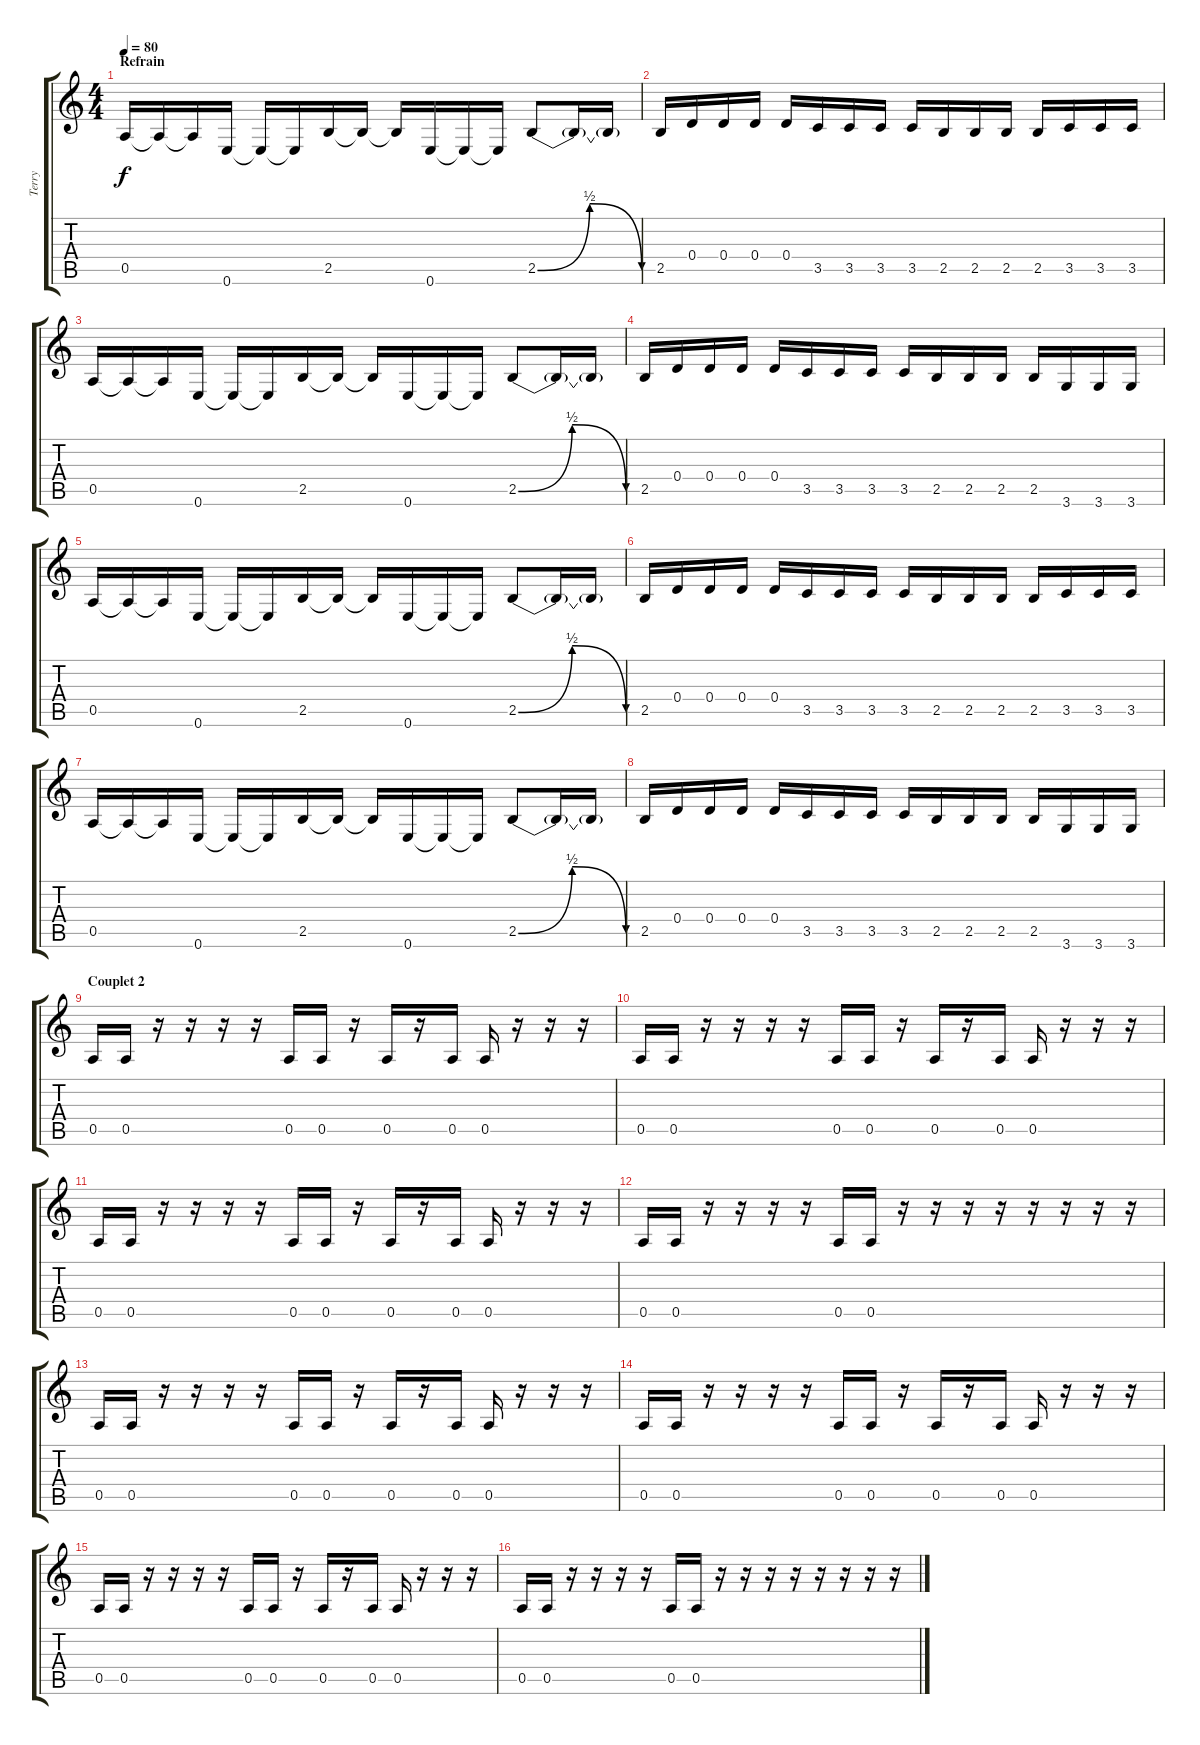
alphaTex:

\track ("Terry" "Terry") {instrument distortionguitar}
\staff {score tabs}
\tuning (E4 B3 G3 D3 A2 E2) {hide}
\ts (4 4)
\section ("" "Refrain")
\tempo 80
\clef g2
\ks c
0.5.16{dy f} 0.5{t}.16 0.5{t}.16 0.6.16 0.6{t}.16 0.6{t}.16 2.5.16 2.5{t}.16 2.5{t}.16 0.6.16 0.6{t}.16 0.6{t}.16 2.5{be (bendrelease 0 0 30 2 30 2 60 0)}.8 2.5{t}.16 2.5{t}.16 |
2.5.16 0.4.16 0.4.16 0.4.16 0.4.16 3.5.16 3.5.16 3.5.16 3.5.16 2.5.16 2.5.16 2.5.16 2.5.16 3.5.16 3.5.16 3.5.16 |
0.5.16 0.5{t}.16 0.5{t}.16 0.6.16 0.6{t}.16 0.6{t}.16 2.5.16 2.5{t}.16 2.5{t}.16 0.6.16 0.6{t}.16 0.6{t}.16 2.5{be (bendrelease 0 0 30 2 30 2 60 0)}.8 2.5{t}.16 2.5{t}.16 |
2.5.16 0.4.16 0.4.16 0.4.16 0.4.16 3.5.16 3.5.16 3.5.16 3.5.16 2.5.16 2.5.16 2.5.16 2.5.16 3.6.16 3.6.16 3.6.16 |
0.5.16 0.5{t}.16 0.5{t}.16 0.6.16 0.6{t}.16 0.6{t}.16 2.5.16 2.5{t}.16 2.5{t}.16 0.6.16 0.6{t}.16 0.6{t}.16 2.5{be (bendrelease 0 0 30 2 30 2 60 0)}.8 2.5{t}.16 2.5{t}.16 |
2.5.16 0.4.16 0.4.16 0.4.16 0.4.16 3.5.16 3.5.16 3.5.16 3.5.16 2.5.16 2.5.16 2.5.16 2.5.16 3.5.16 3.5.16 3.5.16 |
0.5.16 0.5{t}.16 0.5{t}.16 0.6.16 0.6{t}.16 0.6{t}.16 2.5.16 2.5{t}.16 2.5{t}.16 0.6.16 0.6{t}.16 0.6{t}.16 2.5{be (bendrelease 0 0 30 2 30 2 60 0)}.8 2.5{t}.16 2.5{t}.16 |
2.5.16 0.4.16 0.4.16 0.4.16 0.4.16 3.5.16 3.5.16 3.5.16 3.5.16 2.5.16 2.5.16 2.5.16 2.5.16 3.6.16 3.6.16 3.6.16 |
\section ("" "Couplet 2")
0.5.16 0.5.16 r.16 r.16 r.16 r.16 0.5.16 0.5.16 r.16 0.5.16 r.16 0.5.16 0.5.16 r.16 r.16 r.16 |
0.5.16 0.5.16 r.16 r.16 r.16 r.16 0.5.16 0.5.16 r.16 0.5.16 r.16 0.5.16 0.5.16 r.16 r.16 r.16 |
0.5.16 0.5.16 r.16 r.16 r.16 r.16 0.5.16 0.5.16 r.16 0.5.16 r.16 0.5.16 0.5.16 r.16 r.16 r.16 |
0.5.16 0.5.16 r.16 r.16 r.16 r.16 0.5.16 0.5.16 r.16 r.16 r.16 r.16 r.16 r.16 r.16 r.16 |
0.5.16 0.5.16 r.16 r.16 r.16 r.16 0.5.16 0.5.16 r.16 0.5.16 r.16 0.5.16 0.5.16 r.16 r.16 r.16 |
0.5.16 0.5.16 r.16 r.16 r.16 r.16 0.5.16 0.5.16 r.16 0.5.16 r.16 0.5.16 0.5.16 r.16 r.16 r.16 |
0.5.16 0.5.16 r.16 r.16 r.16 r.16 0.5.16 0.5.16 r.16 0.5.16 r.16 0.5.16 0.5.16 r.16 r.16 r.16 |
0.5.16 0.5.16 r.16 r.16 r.16 r.16 0.5.16 0.5.16 r.16 r.16 r.16 r.16 r.16 r.16 r.16 r.16
